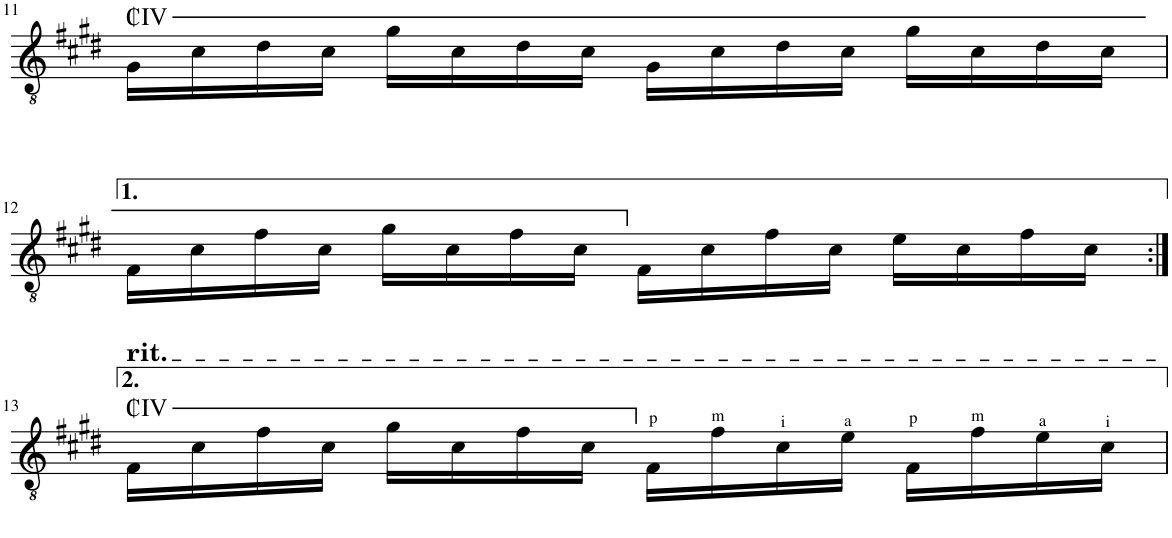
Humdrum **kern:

**kern
*part1
*staff1
*I"Classical Guitar
*I'Guit.
!!LO:PB:g=z
*clefGv2
*k[f#c#g#d#]
*M4/4
=11
!LO:TX:a:t=₵IV
16G#\LL
16c#\
16d#\
16c#\JJ
16g#\LL
16c#\
16d#\
16c#\JJ
16G#\LL
16c#\
16d#\
16c#\JJ
16g#\LL
16c#\
16d#\
16c#\JJ
!!LO:LB:g=z
=12
16F#\LL
16c#\
16f#\
16c#\JJ
16g#\LL
16c#\
16f#\
16c#\JJ
16F#\LL
16c#\
16f#\
16c#\JJ
16e\LL
16c#\
16f#\
16c#\JJ
!!LO:LB:g=z
=13:|!
!LO:TX:a:t=₵IV
!LO:TX:a:t=rit.
16F#\LL
16c#\
16f#\
16c#\JJ
16g#\LL
16c#\
16f#\
16c#\JJ
16F#\LL
16f#\
16c#\
16e\JJ
16F#\LL
16f#\
16e\
16c#\JJ
=
*-
